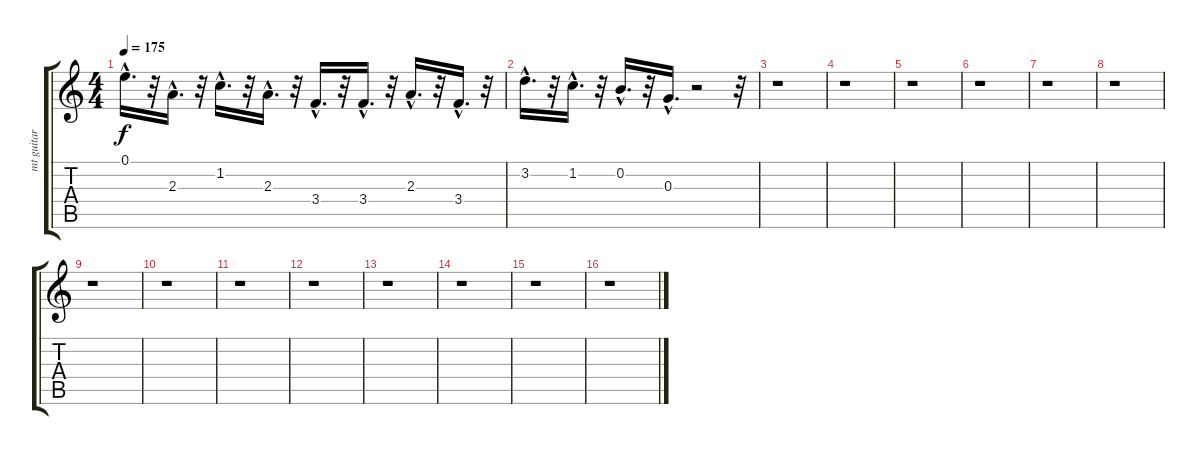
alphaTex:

\track ("mt guitar" "mt guitar") {instrument electricguitarmuted}
\staff {score tabs}
\tuning (E4 B3 G3 D3 A2 E2) {hide}
\ts (4 4)
\tempo 175
\clef g2
\ks c
0.1{hac}.16{d dy f} r.32 2.3{hac}.16{d} r.32 1.2{hac}.16{d} r.32 2.3{hac}.16{d} r.32 3.4{hac}.16{d} r.32 3.4{hac}.16{d} r.32 2.3{hac}.16{d} r.32 3.4{hac}.16{d} r.32 |
3.2{hac}.16{d} r.32 1.2{hac}.16{d} r.32 0.2{hac}.16{d} r.32 0.3{hac}.16{d} r.2 r.32 |
r.1 |
r.1 |
r.1 |
r.1 |
r.1 |
r.1 |
r.1 |
r.1 |
r.1 |
r.1 |
r.1 |
r.1 |
r.1 |
r.1
